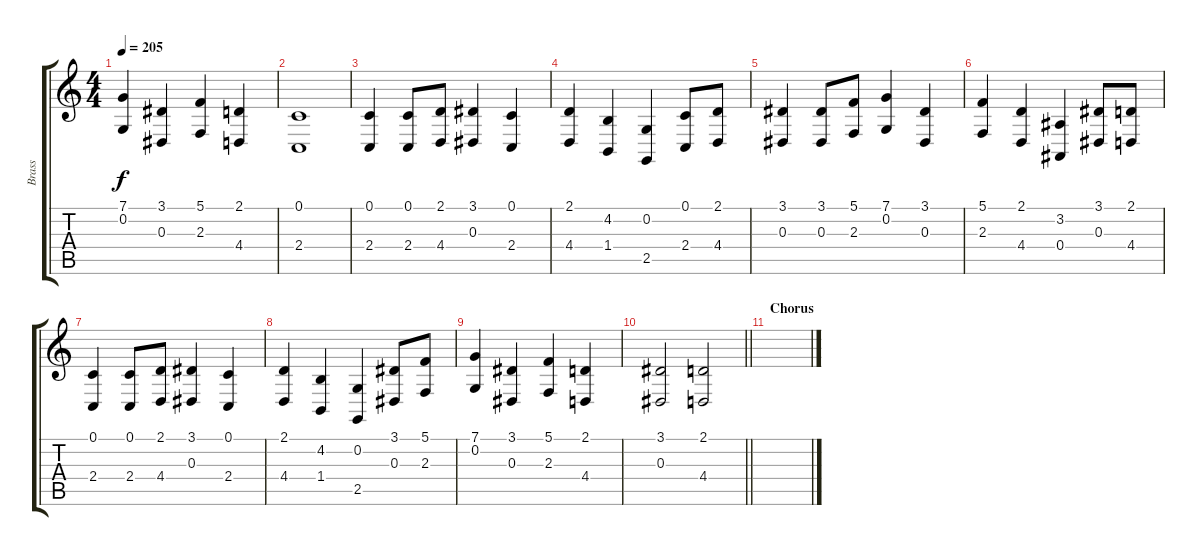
\track ("Brass" "Brass") {instrument brasssection}
\staff {score tabs}
\tuning (C4 G3 Eb3 Bb2 F2 C2) {hide}
\ts (4 4)
\tempo 205
\clef g2
\ks c
(7.1 0.2).4{dy f} (3.1 0.3).4 (5.1 2.3).4 (2.1 4.4).4 |
(0.1 2.4).1 |
(0.1 2.4).4 (0.1 2.4).8 (2.1 4.4).8 (3.1 0.3).4 (0.1 2.4).4 |
(2.1 4.4).4 (4.2 1.4).4 (0.2 2.5).4 (0.1 2.4).8 (2.1 4.4).8 |
(3.1 0.3).4 (3.1 0.3).8 (5.1 2.3).8 (7.1 0.2).4 (3.1 0.3).4 |
(5.1 2.3).4 (2.1 4.4).4 (3.2 0.4).4 (3.1 0.3).8 (2.1 4.4).8 |
(0.1 2.4).4 (0.1 2.4).8 (2.1 4.4).8 (3.1 0.3).4 (0.1 2.4).4 |
(2.1 4.4).4 (4.2 1.4).4 (0.2 2.5).4 (3.1 0.3).8 (5.1 2.3).8 |
(7.1 0.2).4 (3.1 0.3).4 (5.1 2.3).4 (2.1 4.4).4 |
\barLineRight lightlight
(3.1 0.3).2 (2.1 4.4).2 |
\section ("" "Chorus")
